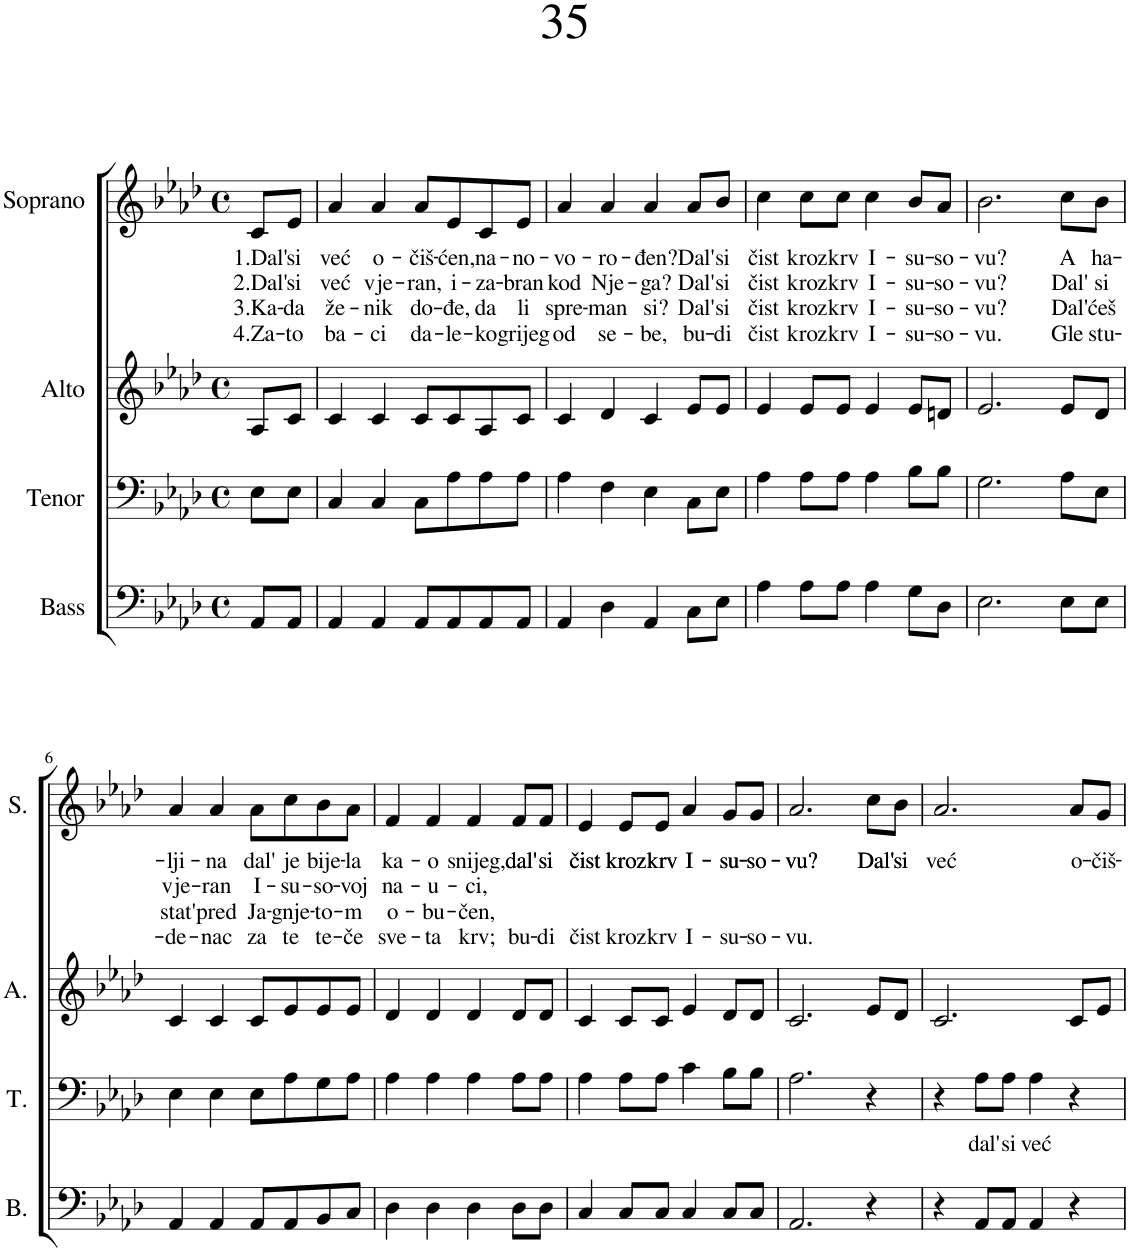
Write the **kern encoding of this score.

**kern	**kern	**text	**kern	**kern	**text	**text	**text	**text
*part4	*part3	*part3	*part2	*part1	*part1	*part1	*part1	*part1
*staff4	*staff3	*staff3	*staff2	*staff1	*staff1	*staff1	*staff1	*staff1
*I"Bass	*I"Tenor	*	*I"Alto	*I"Soprano	*	*	*	*
*I'B.	*I'T.	*	*I'A.	*I'S.	*	*	*	*
*clefF4	*clefF4	*	*clefG2	*clefG2	*	*	*	*
*k[b-e-a-d-]	*k[b-e-a-d-]	*	*k[b-e-a-d-]	*k[b-e-a-d-]	*	*	*	*
*M4/4	*M4/4	*	*M4/4	*M4/4	*	*	*	*
*met(c)	*met(c)	*	*met(c)	*met(c)	*	*	*	*
=1	=1	=1	=1	=1	=1	=1	=1	=1
!	!	!	!	!	!LO:LY:b	!LO:LY:b	!LO:LY:b	!LO:LY:b
8AA-/L	8E-\L	.	8A-/L	8c/L	1.Dal'	2.Dal'	3.Ka-	4.Za-
!	!	!	!	!	!LO:LY:b	!LO:LY:b	!LO:LY:b	!LO:LY:b
8AA-/J	8E-\J	.	8c/J	8e-/J	si	si	-da	-to
=2	=2	=2	=2	=2	=2	=2	=2	=2
!	!	!	!	!	!LO:LY:b	!LO:LY:b	!LO:LY:b	!LO:LY:b
4AA-/	4C/	.	4c/	4a-/	već	već	že-	ba-
!	!	!	!	!	!LO:LY:b	!LO:LY:b	!LO:LY:b	!LO:LY:b
4AA-/	4C/	.	4c/	4a-/	o-	vje-	-nik	-ci
!	!	!	!	!	!LO:LY:b	!LO:LY:b	!LO:LY:b	!LO:LY:b
8AA-/L	8C\L	.	8c/L	8a-/L	-čiš-	-ran,	do-	da-
!	!	!	!	!	!LO:LY:b	!LO:LY:b	!LO:LY:b	!LO:LY:b
8AA-/	8A-\	.	8c/	8e-/	-ćen,	i-	-đe,	-le-
!	!	!	!	!	!LO:LY:b	!LO:LY:b	!LO:LY:b	!LO:LY:b
8AA-/	8A-\	.	8A-/	8c/	na-	-za-	da	-ko
!	!	!	!	!	!LO:LY:b	!LO:LY:b	!LO:LY:b	!LO:LY:b
8AA-/J	8A-\J	.	8c/J	8e-/J	-no-	-bran	li	grijeg
=3	=3	=3	=3	=3	=3	=3	=3	=3
!	!	!	!	!	!LO:LY:b	!LO:LY:b	!LO:LY:b	!LO:LY:b
4AA-/	4A-\	.	4c/	4a-/	-vo-	kod	spre-	od
!	!	!	!	!	!LO:LY:b	!LO:LY:b	!LO:LY:b	!LO:LY:b
4D-\	4F\	.	4d-/	4a-/	-ro-	Nje-	-man	se-
!	!	!	!	!	!LO:LY:b	!LO:LY:b	!LO:LY:b	!LO:LY:b
4AA-/	4E-\	.	4c/	4a-/	-đen?	-ga?	si?	-be,
!	!	!	!	!	!LO:LY:b	!LO:LY:b	!LO:LY:b	!LO:LY:b
8C\L	8C\L	.	8e-/L	8a-/L	Dal'	Dal'	Dal'	bu-
!	!	!	!	!	!LO:LY:b	!LO:LY:b	!LO:LY:b	!LO:LY:b
8E-\J	8E-\J	.	8e-/J	8b-/J	si	si	si	-di
=4	=4	=4	=4	=4	=4	=4	=4	=4
!	!	!	!	!	!LO:LY:b	!LO:LY:b	!LO:LY:b	!LO:LY:b
4A-\	4A-\	.	4e-/	4cc\	čist	čist	čist	čist
!	!	!	!	!	!LO:LY:b	!LO:LY:b	!LO:LY:b	!LO:LY:b
8A-\L	8A-\L	.	8e-/L	8cc\L	kroz	kroz	kroz	kroz
!	!	!	!	!	!LO:LY:b	!LO:LY:b	!LO:LY:b	!LO:LY:b
8A-\J	8A-\J	.	8e-/J	8cc\J	krv	krv	krv	krv
!	!	!	!	!	!LO:LY:b	!LO:LY:b	!LO:LY:b	!LO:LY:b
4A-\	4A-\	.	4e-/	4cc\	I-	I-	I-	I-
!	!	!	!	!	!LO:LY:b	!LO:LY:b	!LO:LY:b	!LO:LY:b
8G\L	8B-\L	.	8e-/L	8b-/L	-su-	-su-	-su-	-su-
!	!	!	!	!	!LO:LY:b	!LO:LY:b	!LO:LY:b	!LO:LY:b
8D-\J	8B-\J	.	8dn/J	8a-/J	-so-	-so-	-so-	-so-
=5	=5	=5	=5	=5	=5	=5	=5	=5
!	!	!	!	!	!LO:LY:b	!LO:LY:b	!LO:LY:b	!LO:LY:b
2.E-\	2.G\	.	2.e-/	2.b-\	-vu?	-vu?	-vu?	-vu.
!	!	!	!	!	!LO:LY:b	!LO:LY:b	!LO:LY:b	!LO:LY:b
8E-\L	8A-\L	.	8e-/L	8cc\L	A	Dal'	Dal'	Gle
!	!	!	!	!	!LO:LY:b	!LO:LY:b	!LO:LY:b	!LO:LY:b
8E-\J	8E-\J	.	8d-/J	8b-\J	ha-	si	ćeš	stu-
!!LO:LB:g=z
=6	=6	=6	=6	=6	=6	=6	=6	=6
!	!	!	!	!	!LO:LY:b	!LO:LY:b	!LO:LY:b	!LO:LY:b
4AA-/	4E-\	.	4c/	4a-/	-lji-	vje-	stat'	-de-
!	!	!	!	!	!LO:LY:b	!LO:LY:b	!LO:LY:b	!LO:LY:b
4AA-/	4E-\	.	4c/	4a-/	-na	-ran	pred	-nac
!	!	!	!	!	!LO:LY:b	!LO:LY:b	!LO:LY:b	!LO:LY:b
8AA-/L	8E-\L	.	8c/L	8a-\L	dal'	I-	Ja-	za
!	!	!	!	!	!LO:LY:b	!LO:LY:b	!LO:LY:b	!LO:LY:b
8AA-/	8A-\	.	8e-/	8cc\	je	-su-	-gnje-	te
!	!	!	!	!	!LO:LY:b	!LO:LY:b	!LO:LY:b	!LO:LY:b
8BB-/	8G\	.	8e-/	8b-\	bije-	-so-	-to-	te-
!	!	!	!	!	!LO:LY:b	!LO:LY:b	!LO:LY:b	!LO:LY:b
8C/J	8A-\J	.	8e-/J	8a-\J	-la	-voj	-m	-če
=7	=7	=7	=7	=7	=7	=7	=7	=7
!	!	!	!	!	!LO:LY:b	!LO:LY:b	!LO:LY:b	!LO:LY:b
4D-\	4A-\	.	4d-/	4f/	ka-	na-	o-	sve-
!	!	!	!	!	!LO:LY:b	!LO:LY:b	!LO:LY:b	!LO:LY:b
4D-\	4A-\	.	4d-/	4f/	-o	-u-	-bu-	-ta
!	!	!	!	!	!LO:LY:b	!LO:LY:b	!LO:LY:b	!LO:LY:b
4D-\	4A-\	.	4d-/	4f/	snijeg,	-ci,	-čen,	krv;
!	!	!	!	!	!LO:LY:b	!	!	!LO:LY:b
8D-\L	8A-\L	.	8d-/L	8f/L	dal'	.	.	bu-
!	!	!	!	!	!LO:LY:b	!	!	!LO:LY:b
8D-\J	8A-\J	.	8d-/J	8f/J	si	.	.	-di
=8	=8	=8	=8	=8	=8	=8	=8	=8
!	!	!	!	!	!LO:LY:b	!	!	!LO:LY:b
4C/	4A-\	.	4c/	4e-/	čist	.	.	čist
!	!	!	!	!	!LO:LY:b	!	!	!LO:LY:b
8C/L	8A-\L	.	8c/L	8e-/L	kroz	.	.	kroz
!	!	!	!	!	!LO:LY:b	!	!	!LO:LY:b
8C/J	8A-\J	.	8c/J	8e-/J	krv	.	.	krv
!	!	!	!	!	!LO:LY:b	!	!	!LO:LY:b
4C/	4c\	.	4e-/	4a-/	I-	.	.	I-
!	!	!	!	!	!LO:LY:b	!	!	!LO:LY:b
8C/L	8B-\L	.	8d-/L	8g/L	-su-	.	.	-su-
!	!	!	!	!	!LO:LY:b	!	!	!LO:LY:b
8C/J	8B-\J	.	8d-/J	8g/J	-so-	.	.	-so-
=9	=9	=9	=9	=9	=9	=9	=9	=9
!	!	!	!	!	!LO:LY:b	!	!	!LO:LY:b
2.AA-/	2.A-\	.	2.c/	2.a-/	-vu?	.	.	-vu.
!	!	!	!	!	!LO:LY:b	!	!	!
4r	4r	.	8e-/L	8cc\L	Dal'	.	.	.
!	!	!	!	!	!LO:LY:b	!	!	!
.	.	.	8d-/J	8b-\J	si	.	.	.
=10	=10	=10	=10	=10	=10	=10	=10	=10
!	!	!	!	!	!LO:LY:b	!	!	!
4r	4r	.	2.c/	2.a-/	već	.	.	.
!	!	!LO:LY:b	!	!	!	!	!	!
8AA-/L	8A-\L	dal'	.	.	.	.	.	.
!	!	!LO:LY:b	!	!	!	!	!	!
8AA-/J	8A-\J	si	.	.	.	.	.	.
!	!	!LO:LY:b	!	!	!	!	!	!
4AA-/	4A-\	već	.	.	.	.	.	.
!	!	!	!	!	!LO:LY:b	!	!	!
4r	4r	.	8c/L	8a-/L	o-	.	.	.
!	!	!	!	!	!LO:LY:b	!	!	!
.	.	.	8e-/J	8g/J	-čiš-	.	.	.
=	=	=	=	=	=	=	=	=
*-	*-	*-	*-	*-	*-	*-	*-	*-
